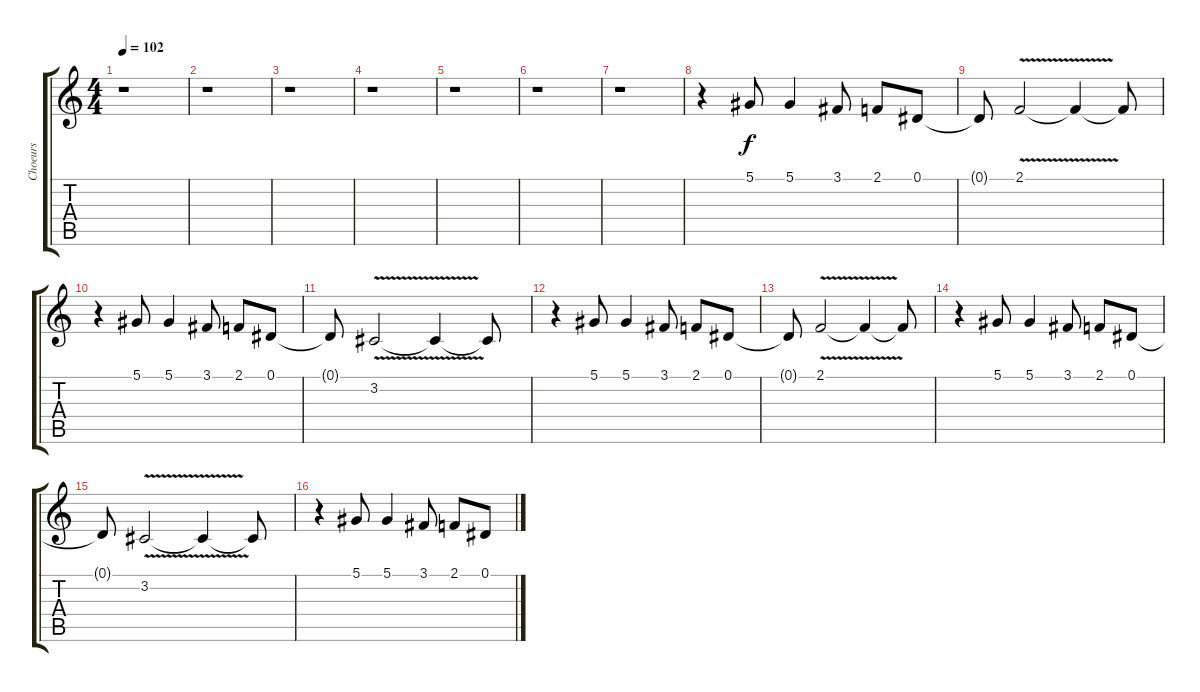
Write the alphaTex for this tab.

\track ("Choeurs" "Choeurs") {instrument choiraahs}
\staff {score tabs}
\tuning (Eb4 Bb3 Gb3 Db3 Ab2 Eb2) {hide}
\ts (4 4)
\tempo 102
\clef g2
\ks c
r.1{dy f} |
r.1 |
r.1 |
r.1 |
r.1 |
r.1 |
r.1 |
r.4 5.1.8 5.1.4 3.1.8 2.1.8 0.1.8 |
0.1{t}.8 2.1{v}.2 2.1{t}.4 2.1{t}.8 |
r.4 5.1.8 5.1.4 3.1.8 2.1.8 0.1.8 |
0.1{t}.8 3.2{v}.2 3.2{t}.4 3.2{t}.8 |
r.4 5.1.8 5.1.4 3.1.8 2.1.8 0.1.8 |
0.1{t}.8 2.1{v}.2 2.1{t}.4 2.1{t}.8 |
r.4 5.1.8 5.1.4 3.1.8 2.1.8 0.1.8 |
0.1{t}.8 3.2{v}.2 3.2{t}.4 3.2{t}.8 |
r.4 5.1.8 5.1.4 3.1.8 2.1.8 0.1.8
